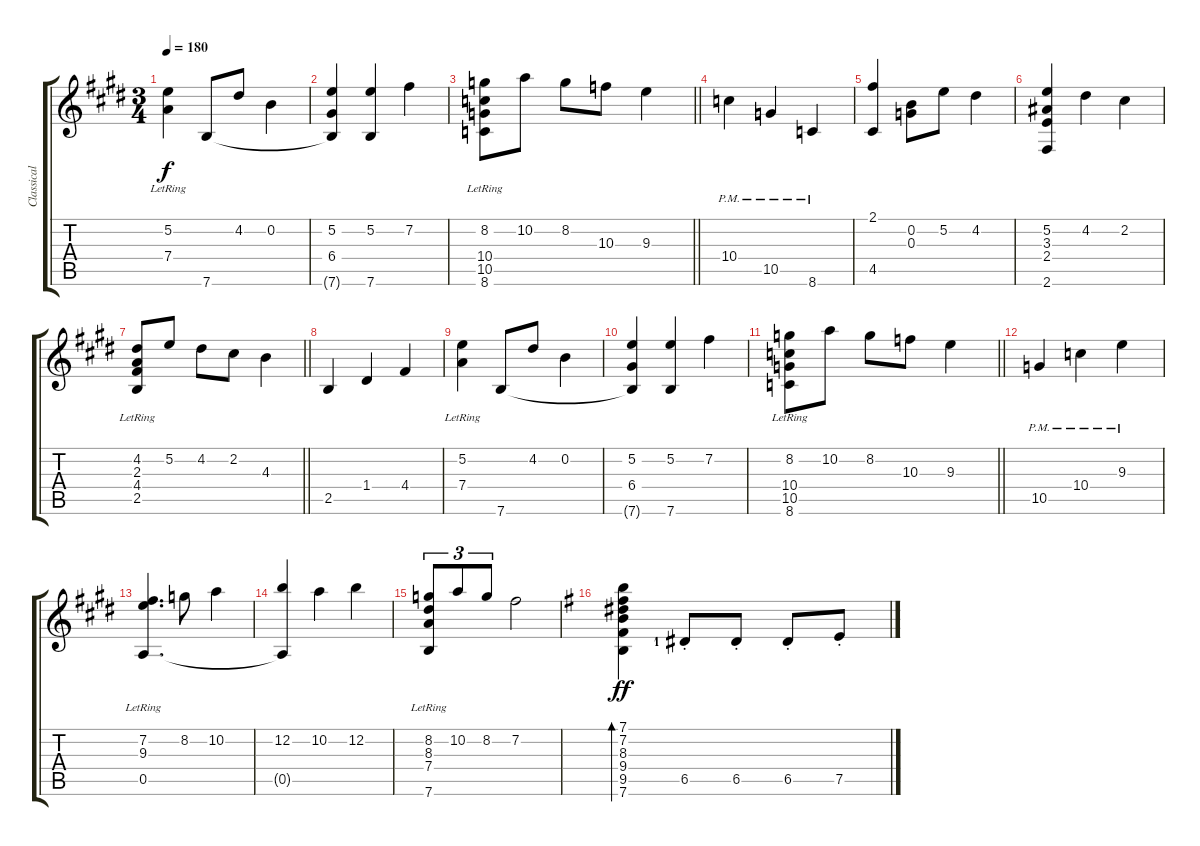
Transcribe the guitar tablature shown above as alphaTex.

\track ("Classical Guitar" "Classical ") {instrument acousticguitarnylon}
\staff {score tabs}
\tuning (E4 B3 G3 D3 A2 E2) {hide}
\ts (3 4)
\tempo 180
\clef g2
\ks e
(5.2{lr} 7.4).4{dy f} 7.6.8 4.2.8 0.2.4 |
(5.2 6.4 7.6{t}).4 (5.2 7.6).4 7.2.4 |
\barLineRight lightlight
(8.2 10.4 10.5{lr} 8.6{lr}).8 10.2.8 8.2.8 10.3.8 9.3.4 |
10.4{pm}.4 10.5{pm}.4 8.6{pm}.4 |
(2.1 4.5).4 (0.2 0.3).8 5.2.8 4.2.4 |
(5.2 3.3 2.4 2.6).4 4.2.4 2.2.4 |
\barLineRight lightlight
(4.2 2.3{lr} 4.4{lr} 2.5{lr}).8 5.2.8 4.2.8 2.2.8 4.3.4 |
2.5.4 1.4.4 4.4.4 |
(5.2{lr} 7.4).4 7.6.8 4.2.8 0.2.4 |
(5.2 6.4 7.6{t}).4 (5.2 7.6).4 7.2.4 |
\barLineRight lightlight
(8.2 10.4 10.5{lr} 8.6{lr}).8 10.2.8 8.2.8 10.3.8 9.3.4 |
10.5{pm}.4 10.4{pm}.4 9.3{pm}.4 |
(7.2 9.3 0.5{lr}).4{d} 8.2.8 10.2.4 |
(12.2 0.5{t}).4 10.2.4 12.2.4 |
(8.2 8.3{lr} 7.4{lr} 7.6{lr}).8{tu (3 2)} 10.2.8{tu (3 2)} 8.2.8{tu (3 2)} 7.2.2 |
\ks eminor
(7.1 7.2 8.3 9.4 9.5 7.6).4{bd 60 dy ff} 6.5{st lf 2}.8 6.5{st}.8 6.5{st}.8 7.5{st}.8
